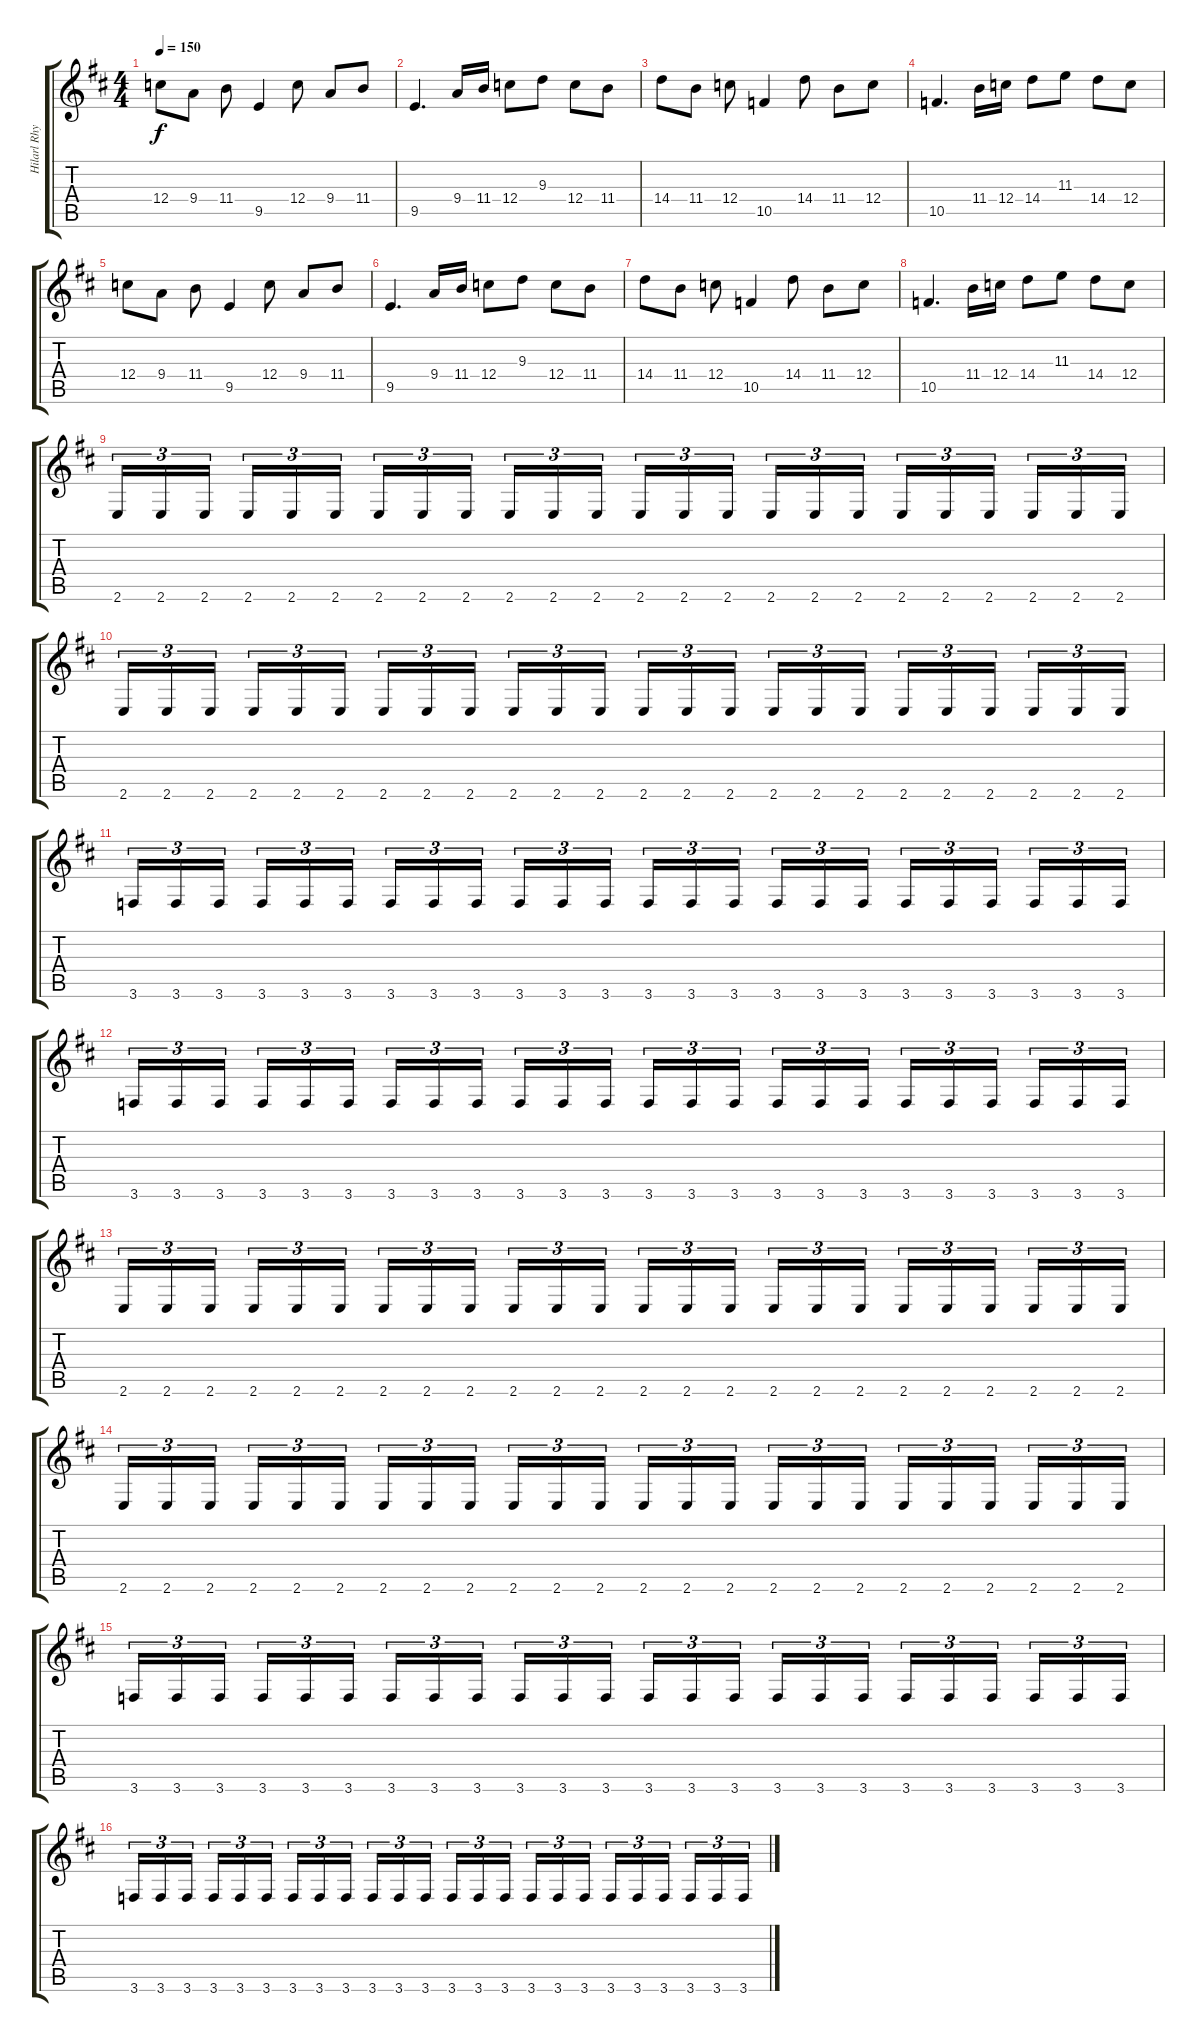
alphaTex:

\track ("Hilarl Rhythm" "Hilarl Rhy") {instrument distortionguitar}
\staff {score tabs}
\tuning (D4 A3 F3 C3 G2 D2) {hide}
\ts (4 4)
\tempo 150
\clef g2
\ks d
12.4.8{dy f} 9.4.8 11.4.8 9.5.4 12.4.8 9.4.8 11.4.8 |
9.5.4{d} 9.4.16 11.4.16 12.4.8 9.3.8 12.4.8 11.4.8 |
14.4.8 11.4.8 12.4.8 10.5.4 14.4.8 11.4.8 12.4.8 |
10.5.4{d} 11.4.16 12.4.16 14.4.8 11.3.8 14.4.8 12.4.8 |
12.4.8 9.4.8 11.4.8 9.5.4 12.4.8 9.4.8 11.4.8 |
9.5.4{d} 9.4.16 11.4.16 12.4.8 9.3.8 12.4.8 11.4.8 |
14.4.8 11.4.8 12.4.8 10.5.4 14.4.8 11.4.8 12.4.8 |
10.5.4{d} 11.4.16 12.4.16 14.4.8 11.3.8 14.4.8 12.4.8 |
2.6.16{tu (3 2)} 2.6.16{tu (3 2)} 2.6.16{tu (3 2) beam splitsecondary} 2.6.16{tu (3 2)} 2.6.16{tu (3 2)} 2.6.16{tu (3 2)} 2.6.16{tu (3 2)} 2.6.16{tu (3 2)} 2.6.16{tu (3 2) beam splitsecondary} 2.6.16{tu (3 2)} 2.6.16{tu (3 2)} 2.6.16{tu (3 2)} 2.6.16{tu (3 2)} 2.6.16{tu (3 2)} 2.6.16{tu (3 2) beam splitsecondary} 2.6.16{tu (3 2)} 2.6.16{tu (3 2)} 2.6.16{tu (3 2)} 2.6.16{tu (3 2)} 2.6.16{tu (3 2)} 2.6.16{tu (3 2) beam splitsecondary} 2.6.16{tu (3 2)} 2.6.16{tu (3 2)} 2.6.16{tu (3 2)} |
2.6.16{tu (3 2)} 2.6.16{tu (3 2)} 2.6.16{tu (3 2) beam splitsecondary} 2.6.16{tu (3 2)} 2.6.16{tu (3 2)} 2.6.16{tu (3 2)} 2.6.16{tu (3 2)} 2.6.16{tu (3 2)} 2.6.16{tu (3 2) beam splitsecondary} 2.6.16{tu (3 2)} 2.6.16{tu (3 2)} 2.6.16{tu (3 2)} 2.6.16{tu (3 2)} 2.6.16{tu (3 2)} 2.6.16{tu (3 2) beam splitsecondary} 2.6.16{tu (3 2)} 2.6.16{tu (3 2)} 2.6.16{tu (3 2)} 2.6.16{tu (3 2)} 2.6.16{tu (3 2)} 2.6.16{tu (3 2) beam splitsecondary} 2.6.16{tu (3 2)} 2.6.16{tu (3 2)} 2.6.16{tu (3 2)} |
3.6.16{tu (3 2)} 3.6.16{tu (3 2)} 3.6.16{tu (3 2) beam splitsecondary} 3.6.16{tu (3 2)} 3.6.16{tu (3 2)} 3.6.16{tu (3 2)} 3.6.16{tu (3 2)} 3.6.16{tu (3 2)} 3.6.16{tu (3 2) beam splitsecondary} 3.6.16{tu (3 2)} 3.6.16{tu (3 2)} 3.6.16{tu (3 2)} 3.6.16{tu (3 2)} 3.6.16{tu (3 2)} 3.6.16{tu (3 2) beam splitsecondary} 3.6.16{tu (3 2)} 3.6.16{tu (3 2)} 3.6.16{tu (3 2)} 3.6.16{tu (3 2)} 3.6.16{tu (3 2)} 3.6.16{tu (3 2) beam splitsecondary} 3.6.16{tu (3 2)} 3.6.16{tu (3 2)} 3.6.16{tu (3 2)} |
3.6.16{tu (3 2)} 3.6.16{tu (3 2)} 3.6.16{tu (3 2) beam splitsecondary} 3.6.16{tu (3 2)} 3.6.16{tu (3 2)} 3.6.16{tu (3 2)} 3.6.16{tu (3 2)} 3.6.16{tu (3 2)} 3.6.16{tu (3 2) beam splitsecondary} 3.6.16{tu (3 2)} 3.6.16{tu (3 2)} 3.6.16{tu (3 2)} 3.6.16{tu (3 2)} 3.6.16{tu (3 2)} 3.6.16{tu (3 2) beam splitsecondary} 3.6.16{tu (3 2)} 3.6.16{tu (3 2)} 3.6.16{tu (3 2)} 3.6.16{tu (3 2)} 3.6.16{tu (3 2)} 3.6.16{tu (3 2) beam splitsecondary} 3.6.16{tu (3 2)} 3.6.16{tu (3 2)} 3.6.16{tu (3 2)} |
2.6.16{tu (3 2)} 2.6.16{tu (3 2)} 2.6.16{tu (3 2) beam splitsecondary} 2.6.16{tu (3 2)} 2.6.16{tu (3 2)} 2.6.16{tu (3 2)} 2.6.16{tu (3 2)} 2.6.16{tu (3 2)} 2.6.16{tu (3 2) beam splitsecondary} 2.6.16{tu (3 2)} 2.6.16{tu (3 2)} 2.6.16{tu (3 2)} 2.6.16{tu (3 2)} 2.6.16{tu (3 2)} 2.6.16{tu (3 2) beam splitsecondary} 2.6.16{tu (3 2)} 2.6.16{tu (3 2)} 2.6.16{tu (3 2)} 2.6.16{tu (3 2)} 2.6.16{tu (3 2)} 2.6.16{tu (3 2) beam splitsecondary} 2.6.16{tu (3 2)} 2.6.16{tu (3 2)} 2.6.16{tu (3 2)} |
2.6.16{tu (3 2)} 2.6.16{tu (3 2)} 2.6.16{tu (3 2) beam splitsecondary} 2.6.16{tu (3 2)} 2.6.16{tu (3 2)} 2.6.16{tu (3 2)} 2.6.16{tu (3 2)} 2.6.16{tu (3 2)} 2.6.16{tu (3 2) beam splitsecondary} 2.6.16{tu (3 2)} 2.6.16{tu (3 2)} 2.6.16{tu (3 2)} 2.6.16{tu (3 2)} 2.6.16{tu (3 2)} 2.6.16{tu (3 2) beam splitsecondary} 2.6.16{tu (3 2)} 2.6.16{tu (3 2)} 2.6.16{tu (3 2)} 2.6.16{tu (3 2)} 2.6.16{tu (3 2)} 2.6.16{tu (3 2) beam splitsecondary} 2.6.16{tu (3 2)} 2.6.16{tu (3 2)} 2.6.16{tu (3 2)} |
3.6.16{tu (3 2)} 3.6.16{tu (3 2)} 3.6.16{tu (3 2) beam splitsecondary} 3.6.16{tu (3 2)} 3.6.16{tu (3 2)} 3.6.16{tu (3 2)} 3.6.16{tu (3 2)} 3.6.16{tu (3 2)} 3.6.16{tu (3 2) beam splitsecondary} 3.6.16{tu (3 2)} 3.6.16{tu (3 2)} 3.6.16{tu (3 2)} 3.6.16{tu (3 2)} 3.6.16{tu (3 2)} 3.6.16{tu (3 2) beam splitsecondary} 3.6.16{tu (3 2)} 3.6.16{tu (3 2)} 3.6.16{tu (3 2)} 3.6.16{tu (3 2)} 3.6.16{tu (3 2)} 3.6.16{tu (3 2) beam splitsecondary} 3.6.16{tu (3 2)} 3.6.16{tu (3 2)} 3.6.16{tu (3 2)} |
3.6.16{tu (3 2)} 3.6.16{tu (3 2)} 3.6.16{tu (3 2) beam splitsecondary} 3.6.16{tu (3 2)} 3.6.16{tu (3 2)} 3.6.16{tu (3 2)} 3.6.16{tu (3 2)} 3.6.16{tu (3 2)} 3.6.16{tu (3 2) beam splitsecondary} 3.6.16{tu (3 2)} 3.6.16{tu (3 2)} 3.6.16{tu (3 2)} 3.6.16{tu (3 2)} 3.6.16{tu (3 2)} 3.6.16{tu (3 2) beam splitsecondary} 3.6.16{tu (3 2)} 3.6.16{tu (3 2)} 3.6.16{tu (3 2)} 3.6.16{tu (3 2)} 3.6.16{tu (3 2)} 3.6.16{tu (3 2) beam splitsecondary} 3.6.16{tu (3 2)} 3.6.16{tu (3 2)} 3.6.16{tu (3 2)}
